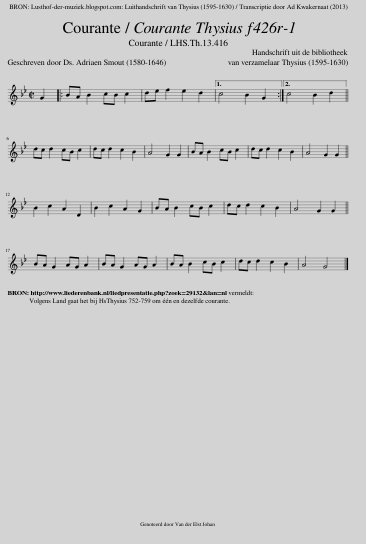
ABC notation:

X:1
L:1/8
Q:1/4=140
M:2/2
I:linebreak $
K:Bb
V:1 treble
V:1
 G2 |: BA B2 cB c2 | de f2 e2 d2 |1 c4 B2 G2 :|2 c4 B2 d2 ||$ %5
 dc d2 cB c2 | dc d2 c2 B2 | A4 G2 G2 | BA B2 cB c2 | dc d2 c2 B2 | %10
 A4 G2 G2 ||$ B2 c2 A2 D2 | B2 c2 A2 G2 | BA B2 cB c2 | dc d2 c2 B2 | %15
 A4 G2 G2 ||$ BA G2 AG A2 | BA G2 AG A2 | BA B2 cB c2 | dc d2 c2 B2 | %20
 A4 G4 |] %21
